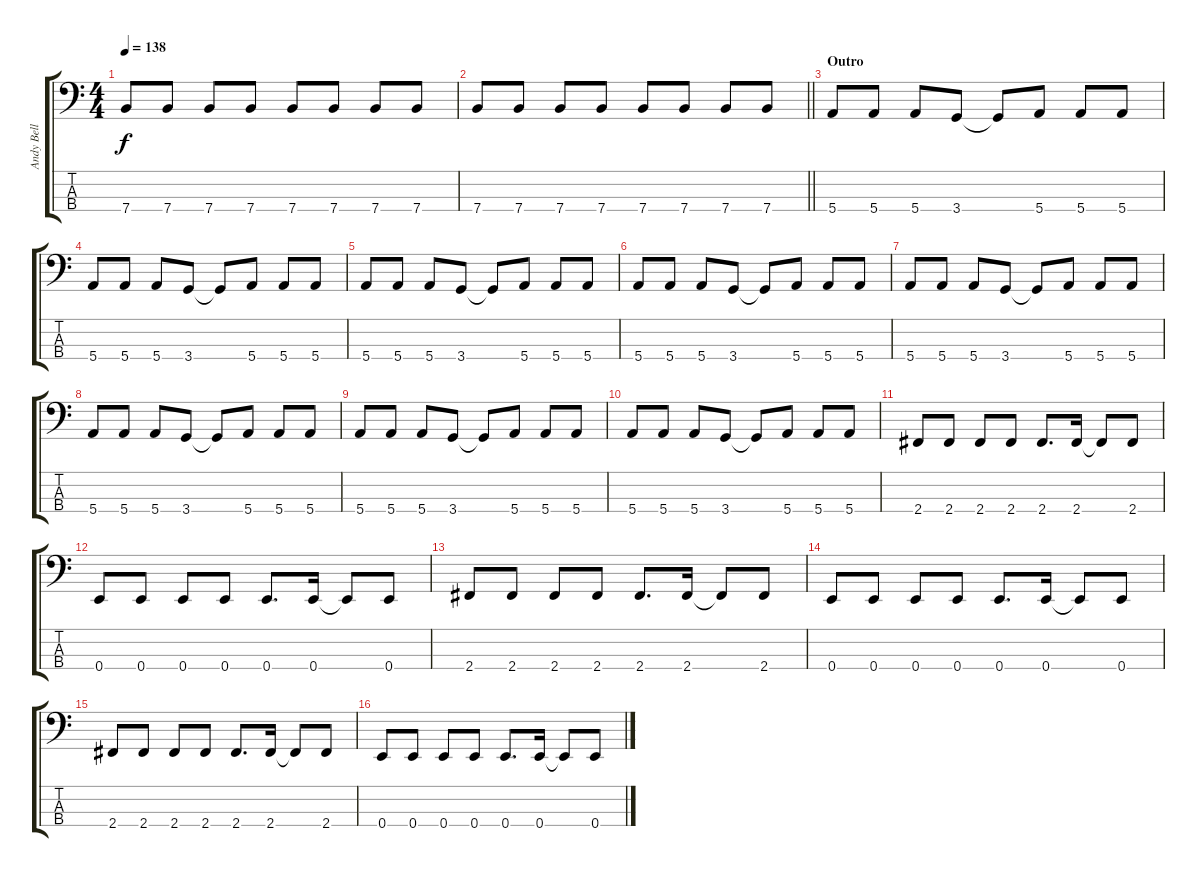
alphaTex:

\track ("Andy Bell" "Andy Bell") {instrument electricbasspick}
\staff {score tabs}
\tuning (G2 D2 A1 E1) {hide}
\ts (4 4)
\tempo 138
\clef f4
\ks c
7.4.8{dy f} 7.4.8 7.4.8 7.4.8 7.4.8 7.4.8 7.4.8 7.4.8 |
\barLineRight lightlight
7.4.8 7.4.8 7.4.8 7.4.8 7.4.8 7.4.8 7.4.8 7.4.8 |
\section ("" "Outro")
5.4.8 5.4.8 5.4.8 3.4.8 3.4{t}.8 5.4.8 5.4.8 5.4.8 |
5.4.8 5.4.8 5.4.8 3.4.8 3.4{t}.8 5.4.8 5.4.8 5.4.8 |
5.4.8 5.4.8 5.4.8 3.4.8 3.4{t}.8 5.4.8 5.4.8 5.4.8 |
5.4.8 5.4.8 5.4.8 3.4.8 3.4{t}.8 5.4.8 5.4.8 5.4.8 |
5.4.8 5.4.8 5.4.8 3.4.8 3.4{t}.8 5.4.8 5.4.8 5.4.8 |
5.4.8 5.4.8 5.4.8 3.4.8 3.4{t}.8 5.4.8 5.4.8 5.4.8 |
5.4.8 5.4.8 5.4.8 3.4.8 3.4{t}.8 5.4.8 5.4.8 5.4.8 |
5.4.8 5.4.8 5.4.8 3.4.8 3.4{t}.8 5.4.8 5.4.8 5.4.8 |
2.4.8 2.4.8 2.4.8 2.4.8 2.4.8{d} 2.4.16 2.4{t}.8 2.4.8 |
0.4.8 0.4.8 0.4.8 0.4.8 0.4.8{d} 0.4.16 0.4{t}.8 0.4.8 |
2.4.8 2.4.8 2.4.8 2.4.8 2.4.8{d} 2.4.16 2.4{t}.8 2.4.8 |
0.4.8 0.4.8 0.4.8 0.4.8 0.4.8{d} 0.4.16 0.4{t}.8 0.4.8 |
2.4.8 2.4.8 2.4.8 2.4.8 2.4.8{d} 2.4.16 2.4{t}.8 2.4.8 |
0.4.8 0.4.8 0.4.8 0.4.8 0.4.8{d} 0.4.16 0.4{t}.8 0.4.8
